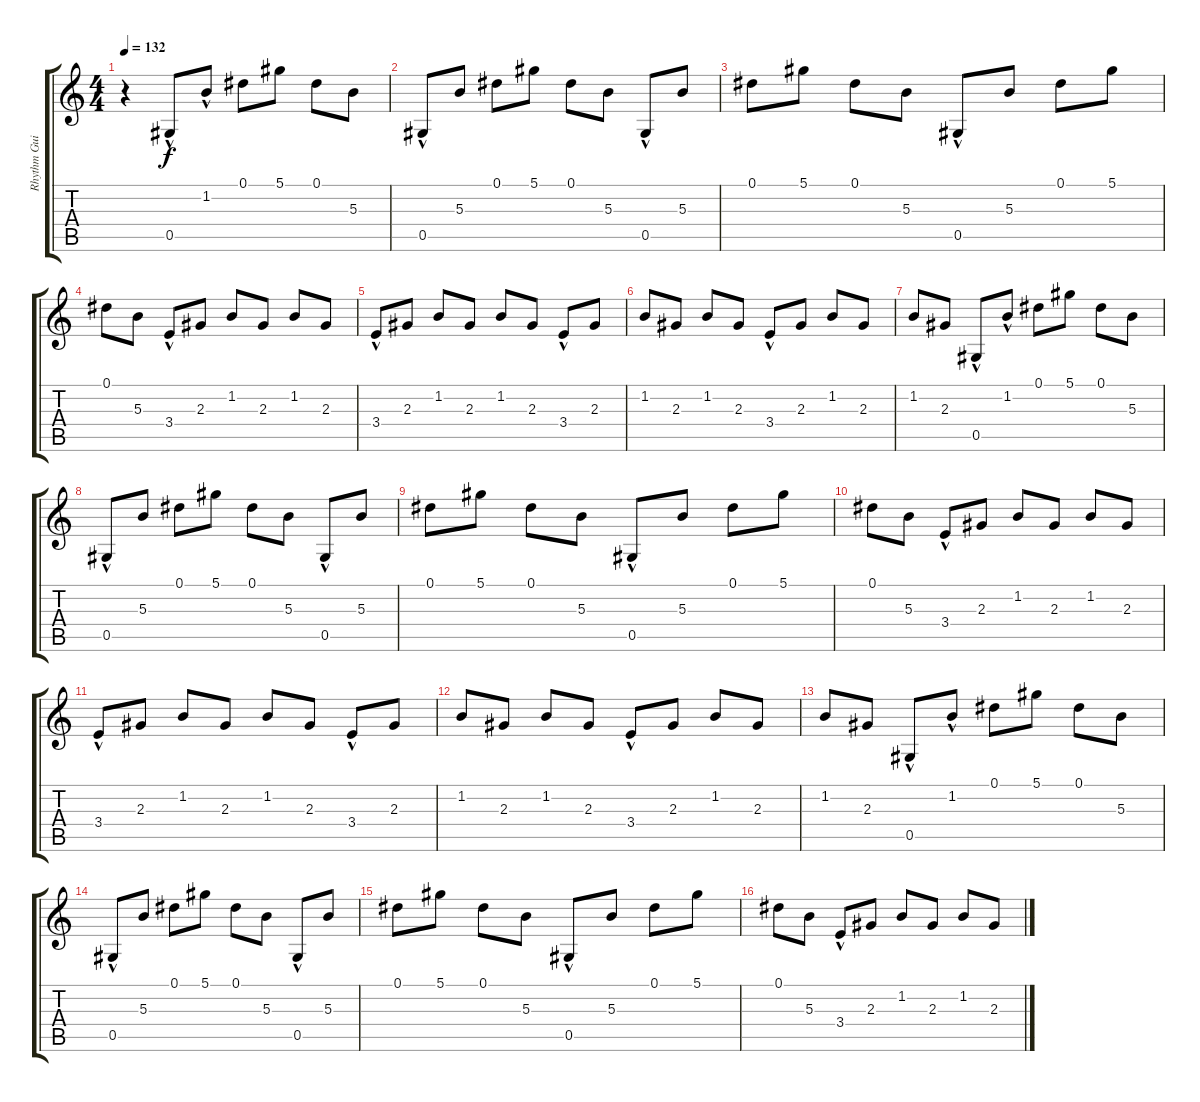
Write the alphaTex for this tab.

\track ("Rhythm Guitar" "Rhythm Gui") {instrument distortionguitar}
\staff {score tabs}
\tuning (Eb4 Bb3 Gb3 Db3 Ab2 Eb2) {hide}
\ts (4 4)
\tempo 132
\clef g2
\ks c
r.4{dy f} 0.5{hac}.8{instrument acousticguitarsteel} 1.2{hac}.8 0.1.8 5.1.8 0.1.8 5.3.8 |
0.5{hac}.8 5.3.8 0.1.8 5.1.8 0.1.8 5.3.8 0.5{hac}.8 5.3.8 |
0.1.8 5.1.8 0.1.8 5.3.8 0.5{hac}.8 5.3.8 0.1.8 5.1.8 |
0.1.8 5.3.8 3.4{hac}.8 2.3.8 1.2.8 2.3.8 1.2.8 2.3.8 |
3.4{hac}.8 2.3.8 1.2.8 2.3.8 1.2.8 2.3.8 3.4{hac}.8 2.3.8 |
1.2.8 2.3.8 1.2.8 2.3.8 3.4{hac}.8 2.3.8 1.2.8 2.3.8 |
1.2.8 2.3.8 0.5{hac}.8 1.2{hac}.8 0.1.8 5.1.8 0.1.8 5.3.8 |
0.5{hac}.8 5.3.8 0.1.8 5.1.8 0.1.8 5.3.8 0.5{hac}.8 5.3.8 |
0.1.8 5.1.8 0.1.8 5.3.8 0.5{hac}.8 5.3.8 0.1.8 5.1.8 |
0.1.8 5.3.8 3.4{hac}.8 2.3.8 1.2.8 2.3.8 1.2.8 2.3.8 |
3.4{hac}.8 2.3.8 1.2.8 2.3.8 1.2.8 2.3.8 3.4{hac}.8 2.3.8 |
1.2.8 2.3.8 1.2.8 2.3.8 3.4{hac}.8 2.3.8 1.2.8 2.3.8 |
1.2.8 2.3.8 0.5{hac}.8 1.2{hac}.8 0.1.8 5.1.8 0.1.8 5.3.8 |
0.5{hac}.8 5.3.8 0.1.8 5.1.8 0.1.8 5.3.8 0.5{hac}.8 5.3.8 |
0.1.8 5.1.8 0.1.8 5.3.8 0.5{hac}.8 5.3.8 0.1.8 5.1.8 |
0.1.8 5.3.8 3.4{hac}.8 2.3.8 1.2.8 2.3.8 1.2.8 2.3.8
